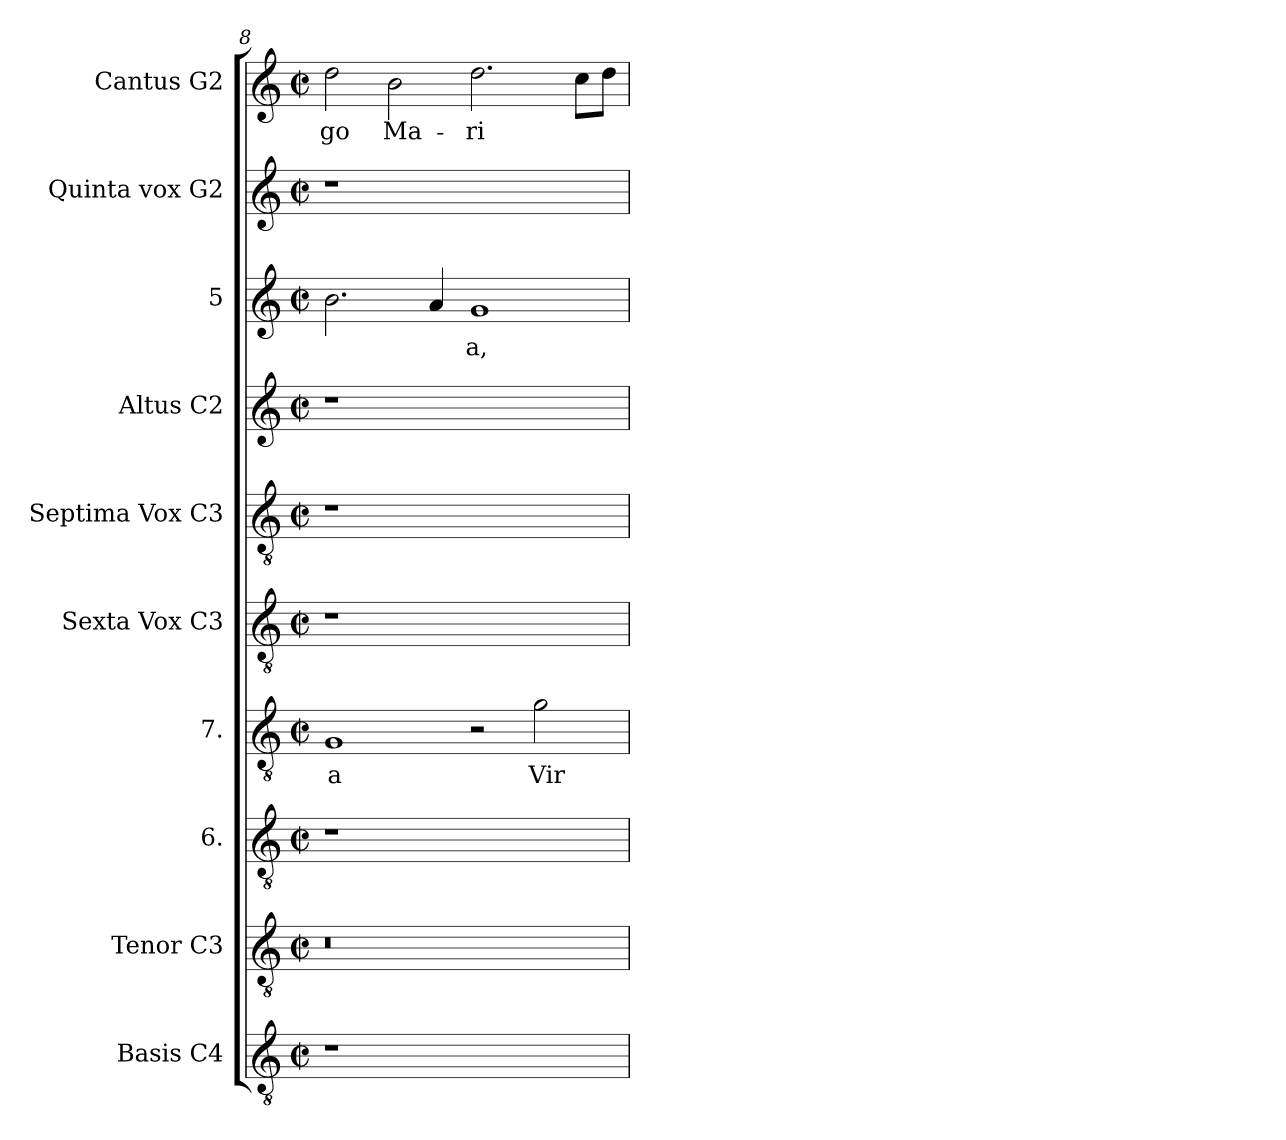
**kern	**kern	**kern	**kern	**text	**kern	**kern	**kern	**kern	**text	**kern	**kern	**text
*part10	*part9	*part8	*part7	*part7	*part6	*part5	*part4	*part3	*part3	*part2	*part1	*part1
*staff10	*staff9	*staff8	*staff7	*staff7	*staff6	*staff5	*staff4	*staff3	*staff3	*staff2	*staff1	*staff1
*I"Basis  C4	*I"Tenor  C3	*I"6.	*I"7.	*	*I"Sexta Vox  C3	*I"Septima  Vox C3	*I"Altus  C2	*I"5	*	*I"Quinta vox  G2	*I"Cantus  G2	*
*I'B	*I'T	*	*	*	*	*	*I'A	*	*	*	*I'C	*
*clefGv2	*clefGv2	*clefGv2	*clefGv2	*	*clefGv2	*clefGv2	*clefG2	*clefG2	*	*clefG2	*clefG2	*
*k[]	*k[]	*k[]	*k[]	*	*k[]	*k[]	*k[]	*k[]	*	*k[]	*k[]	*
*C:	*C:	*C:	*C:	*	*C:	*C:	*C:	*C:	*	*C:	*C:	*
*M2/2	*M2/2	*M2/2	*M2/2	*	*M2/2	*M2/2	*M2/2	*M2/2	*	*M2/2	*M2/2	*
*met(c|)	*met(c|)	*met(c|)	*met(c|)	*	*met(c|)	*met(c|)	*met(c|)	*met(c|)	*	*met(c|)	*met(c|)	*
=8	=8	=8	=8	=8	=8	=8	=8	=8	=8	=8	=8	=8
!	!	!	!	!LO:LY:b:cj	!	!	!	!	!LO:LY:b:cj	!	!	!LO:LY:b:cj
1r	0r	1r	1G	-a	1r	1r	1r	2.b\	--	1r	2dd\	-go
!	!	!	!	!	!	!	!	!	!	!	!	!LO:LY:b:cj
.	.	.	.	.	.	.	.	.	.	.	2b\	Ma-
!	!	!	!	!	!	!	!	!	!LO:LY:b:cj	!	!	!
.	.	.	.	.	.	.	.	4a/	--	.	.	.
!	!	!	!	!	!	!	!	!	!LO:LY:b:cj	!	!	!LO:LY:b:cj
1ryy	.	1ryy	2r	.	1ryy	1ryy	1ryy	1g	-a,	1ryy	2.dd\	-ri-
!	!	!	!	!LO:LY:b:cj	!	!	!	!	!	!	!	!
.	.	.	2g\	Vir-	.	.	.	.	.	.	.	.
!	!	!	!	!	!	!	!	!	!	!	!	!LO:LY:b:cj
.	.	.	.	.	.	.	.	.	.	.	8cc\L	--
!	!	!	!	!	!	!	!	!	!	!	!	!LO:LY:b:cj
.	.	.	.	.	.	.	.	.	.	.	8dd\J	--
=	=	=	=	=	=	=	=	=	=	=	=	=
*-	*-	*-	*-	*-	*-	*-	*-	*-	*-	*-	*-	*-
